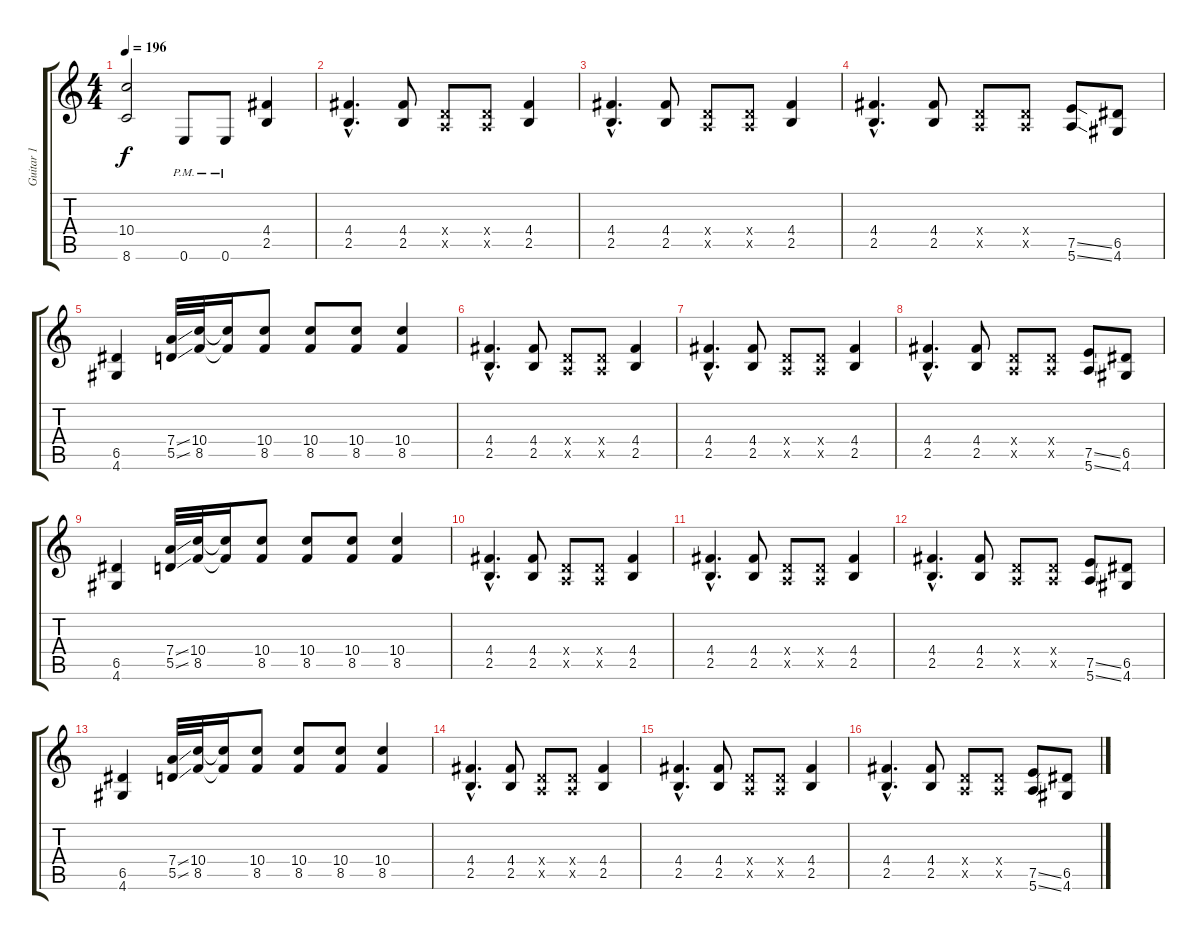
\track ("Guitar 1" "Guitar 1") {instrument distortionguitar}
\staff {score tabs}
\tuning (E4 B3 G3 D3 A2 E2) {hide}
\ts (4 4)
\tempo 196
\clef g2
\ks c
(10.4 8.6).2{dy f} 0.6{pm}.8 0.6{pm}.8 (4.4 2.5).4 |
(4.4{hac} 2.5{hac}).4{d} (4.4 2.5).8 (0.4{x} 0.5{x}).8 (0.4{x} 0.5{x}).8 (4.4 2.5).4 |
(4.4{hac} 2.5{hac}).4{d} (4.4 2.5).8 (0.4{x} 0.5{x}).8 (0.4{x} 0.5{x}).8 (4.4 2.5).4 |
(4.4{hac} 2.5{hac}).4{d} (4.4 2.5).8 (0.4{x} 0.5{x}).8 (0.4{x} 0.5{x}).8 (7.5{ss} 5.6{ss}).8 (6.5 4.6).8 |
(6.5 4.6).4 (7.4{ss} 5.5{ss}).32 (10.4 8.5).32 (10.4{t} 8.5{t}).16 (10.4 8.5).8 (10.4 8.5).8 (10.4 8.5).8 (10.4 8.5).4 |
(4.4{hac} 2.5{hac}).4{d} (4.4 2.5).8 (0.4{x} 0.5{x}).8 (0.4{x} 0.5{x}).8 (4.4 2.5).4 |
(4.4{hac} 2.5{hac}).4{d} (4.4 2.5).8 (0.4{x} 0.5{x}).8 (0.4{x} 0.5{x}).8 (4.4 2.5).4 |
(4.4{hac} 2.5{hac}).4{d} (4.4 2.5).8 (0.4{x} 0.5{x}).8 (0.4{x} 0.5{x}).8 (7.5{ss} 5.6{ss}).8 (6.5 4.6).8 |
(6.5 4.6).4 (7.4{ss} 5.5{ss}).32 (10.4 8.5).32 (10.4{t} 8.5{t}).16 (10.4 8.5).8 (10.4 8.5).8 (10.4 8.5).8 (10.4 8.5).4 |
(4.4{hac} 2.5{hac}).4{d} (4.4 2.5).8 (0.4{x} 0.5{x}).8 (0.4{x} 0.5{x}).8 (4.4 2.5).4 |
(4.4{hac} 2.5{hac}).4{d} (4.4 2.5).8 (0.4{x} 0.5{x}).8 (0.4{x} 0.5{x}).8 (4.4 2.5).4 |
(4.4{hac} 2.5{hac}).4{d} (4.4 2.5).8 (0.4{x} 0.5{x}).8 (0.4{x} 0.5{x}).8 (7.5{ss} 5.6{ss}).8 (6.5 4.6).8 |
(6.5 4.6).4 (7.4{ss} 5.5{ss}).32 (10.4 8.5).32 (10.4{t} 8.5{t}).16 (10.4 8.5).8 (10.4 8.5).8 (10.4 8.5).8 (10.4 8.5).4 |
(4.4{hac} 2.5{hac}).4{d} (4.4 2.5).8 (0.4{x} 0.5{x}).8 (0.4{x} 0.5{x}).8 (4.4 2.5).4 |
(4.4{hac} 2.5{hac}).4{d} (4.4 2.5).8 (0.4{x} 0.5{x}).8 (0.4{x} 0.5{x}).8 (4.4 2.5).4 |
(4.4{hac} 2.5{hac}).4{d} (4.4 2.5).8 (0.4{x} 0.5{x}).8 (0.4{x} 0.5{x}).8 (7.5{ss} 5.6{ss}).8 (6.5 4.6).8
